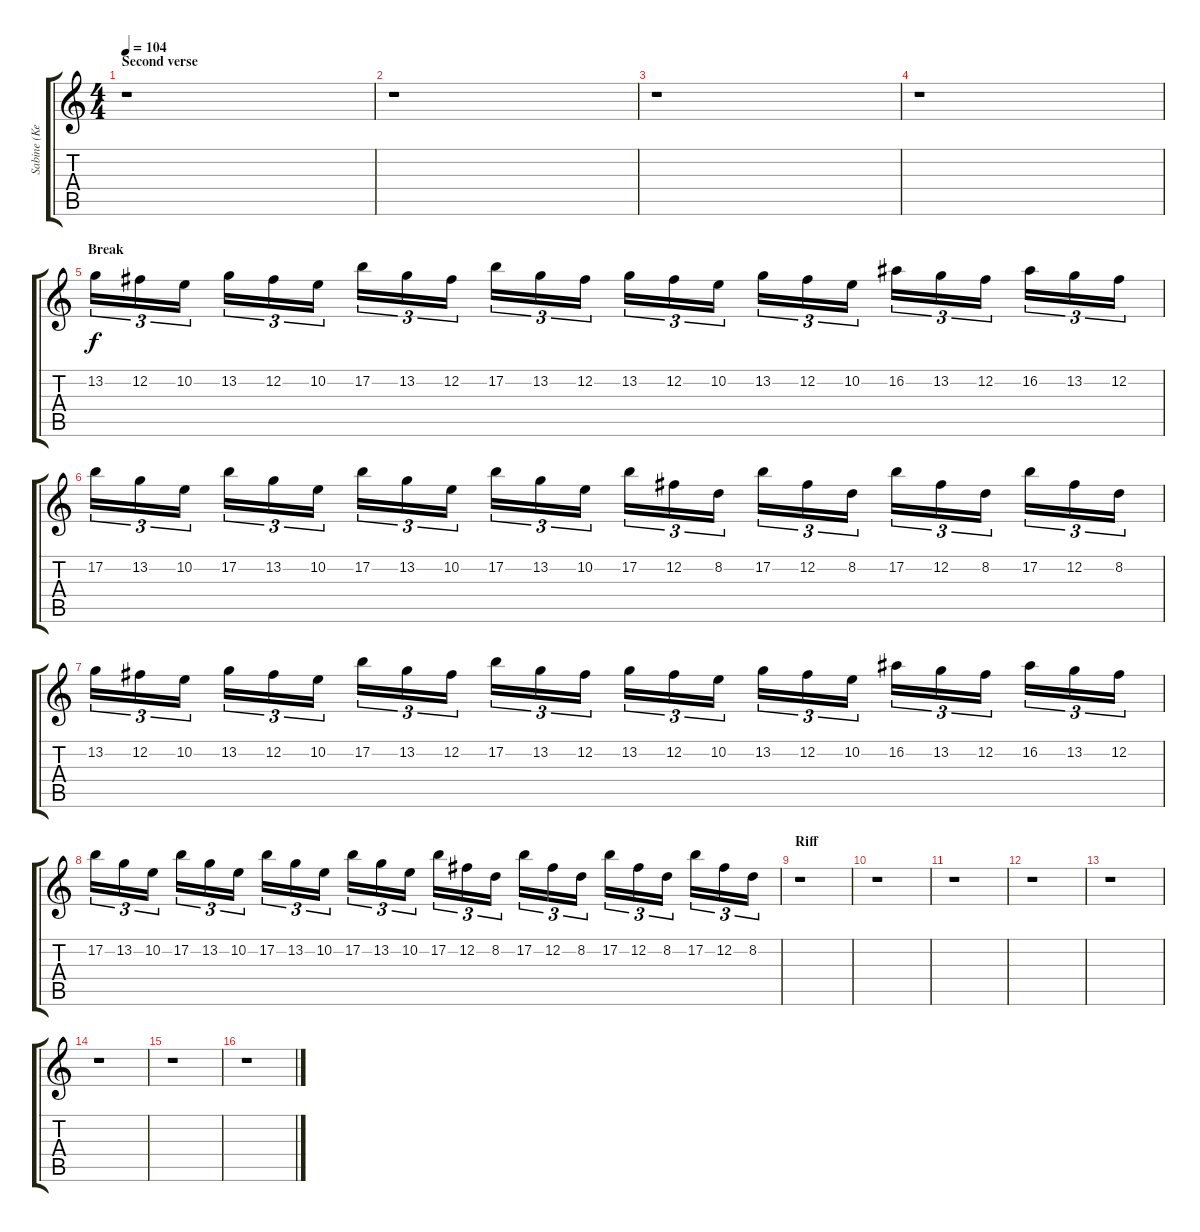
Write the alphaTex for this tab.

\track ("Sabine (KeybHigh)" "Sabine (Ke") {instrument churchorgan}
\staff {score tabs}
\tuning (B4 Gb4 D4 A3 E3 B2) {hide}
\ts (4 4)
\section ("" "Second verse")
\tempo 104
\clef g2
\ks c
r.1{dy f} |
r.1 |
r.1 |
r.1 |
\section ("" "Break")
13.2.16{tu (3 2) volume 13 balance 7 instrument churchorgan} 12.2.16{tu (3 2)} 10.2.16{tu (3 2)} 13.2.16{tu (3 2)} 12.2.16{tu (3 2)} 10.2.16{tu (3 2)} 17.2.16{tu (3 2)} 13.2.16{tu (3 2)} 12.2.16{tu (3 2)} 17.2.16{tu (3 2)} 13.2.16{tu (3 2)} 12.2.16{tu (3 2)} 13.2.16{tu (3 2)} 12.2.16{tu (3 2)} 10.2.16{tu (3 2)} 13.2.16{tu (3 2)} 12.2.16{tu (3 2)} 10.2.16{tu (3 2)} 16.2.16{tu (3 2)} 13.2.16{tu (3 2)} 12.2.16{tu (3 2)} 16.2.16{tu (3 2)} 13.2.16{tu (3 2)} 12.2.16{tu (3 2)} |
17.2.16{tu (3 2)} 13.2.16{tu (3 2)} 10.2.16{tu (3 2)} 17.2.16{tu (3 2)} 13.2.16{tu (3 2)} 10.2.16{tu (3 2)} 17.2.16{tu (3 2)} 13.2.16{tu (3 2)} 10.2.16{tu (3 2)} 17.2.16{tu (3 2)} 13.2.16{tu (3 2)} 10.2.16{tu (3 2)} 17.2.16{tu (3 2)} 12.2.16{tu (3 2)} 8.2.16{tu (3 2)} 17.2.16{tu (3 2)} 12.2.16{tu (3 2)} 8.2.16{tu (3 2)} 17.2.16{tu (3 2)} 12.2.16{tu (3 2)} 8.2.16{tu (3 2)} 17.2.16{tu (3 2)} 12.2.16{tu (3 2)} 8.2.16{tu (3 2)} |
13.2.16{tu (3 2)} 12.2.16{tu (3 2)} 10.2.16{tu (3 2)} 13.2.16{tu (3 2)} 12.2.16{tu (3 2)} 10.2.16{tu (3 2)} 17.2.16{tu (3 2)} 13.2.16{tu (3 2)} 12.2.16{tu (3 2)} 17.2.16{tu (3 2)} 13.2.16{tu (3 2)} 12.2.16{tu (3 2)} 13.2.16{tu (3 2)} 12.2.16{tu (3 2)} 10.2.16{tu (3 2)} 13.2.16{tu (3 2)} 12.2.16{tu (3 2)} 10.2.16{tu (3 2)} 16.2.16{tu (3 2)} 13.2.16{tu (3 2)} 12.2.16{tu (3 2)} 16.2.16{tu (3 2)} 13.2.16{tu (3 2)} 12.2.16{tu (3 2)} |
17.2.16{tu (3 2)} 13.2.16{tu (3 2)} 10.2.16{tu (3 2)} 17.2.16{tu (3 2)} 13.2.16{tu (3 2)} 10.2.16{tu (3 2)} 17.2.16{tu (3 2)} 13.2.16{tu (3 2)} 10.2.16{tu (3 2)} 17.2.16{tu (3 2)} 13.2.16{tu (3 2)} 10.2.16{tu (3 2)} 17.2.16{tu (3 2)} 12.2.16{tu (3 2)} 8.2.16{tu (3 2)} 17.2.16{tu (3 2)} 12.2.16{tu (3 2)} 8.2.16{tu (3 2)} 17.2.16{tu (3 2)} 12.2.16{tu (3 2)} 8.2.16{tu (3 2)} 17.2.16{tu (3 2)} 12.2.16{tu (3 2)} 8.2.16{tu (3 2)} |
\section ("" "Riff")
r.1 |
r.1 |
r.1 |
r.1 |
r.1 |
r.1 |
r.1 |
r.1
